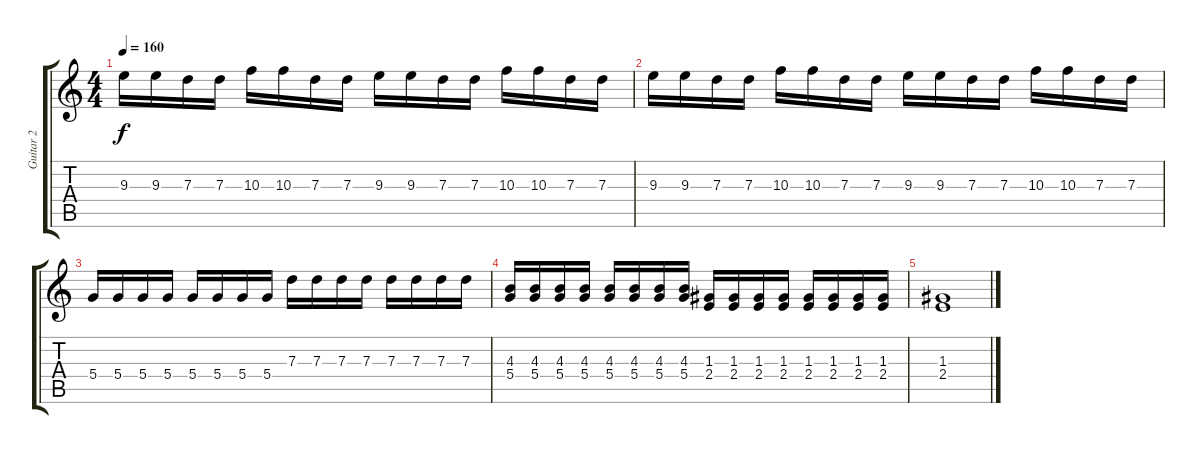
\track ("Guitar 2" "Guitar 2") {instrument distortionguitar}
\staff {score tabs}
\tuning (E4 B3 G3 D3 A2 E2) {hide}
\ts (4 4)
\tempo 160
\clef g2
\ks c
9.3.16{dy f} 9.3.16 7.3.16 7.3.16 10.3.16 10.3.16 7.3.16 7.3.16 9.3.16 9.3.16 7.3.16 7.3.16 10.3.16 10.3.16 7.3.16 7.3.16 |
9.3.16 9.3.16 7.3.16 7.3.16 10.3.16 10.3.16 7.3.16 7.3.16 9.3.16 9.3.16 7.3.16 7.3.16 10.3.16 10.3.16 7.3.16 7.3.16 |
5.4.16 5.4.16 5.4.16 5.4.16 5.4.16 5.4.16 5.4.16 5.4.16 7.3.16 7.3.16 7.3.16 7.3.16 7.3.16 7.3.16 7.3.16 7.3.16 |
(4.3 5.4).16 (4.3 5.4).16 (4.3 5.4).16 (4.3 5.4).16 (4.3 5.4).16 (4.3 5.4).16 (4.3 5.4).16 (4.3 5.4).16 (1.3 2.4).16 (1.3 2.4).16 (1.3 2.4).16 (1.3 2.4).16 (1.3 2.4).16 (1.3 2.4).16 (1.3 2.4).16 (1.3 2.4).16 |
(1.3 2.4).1
